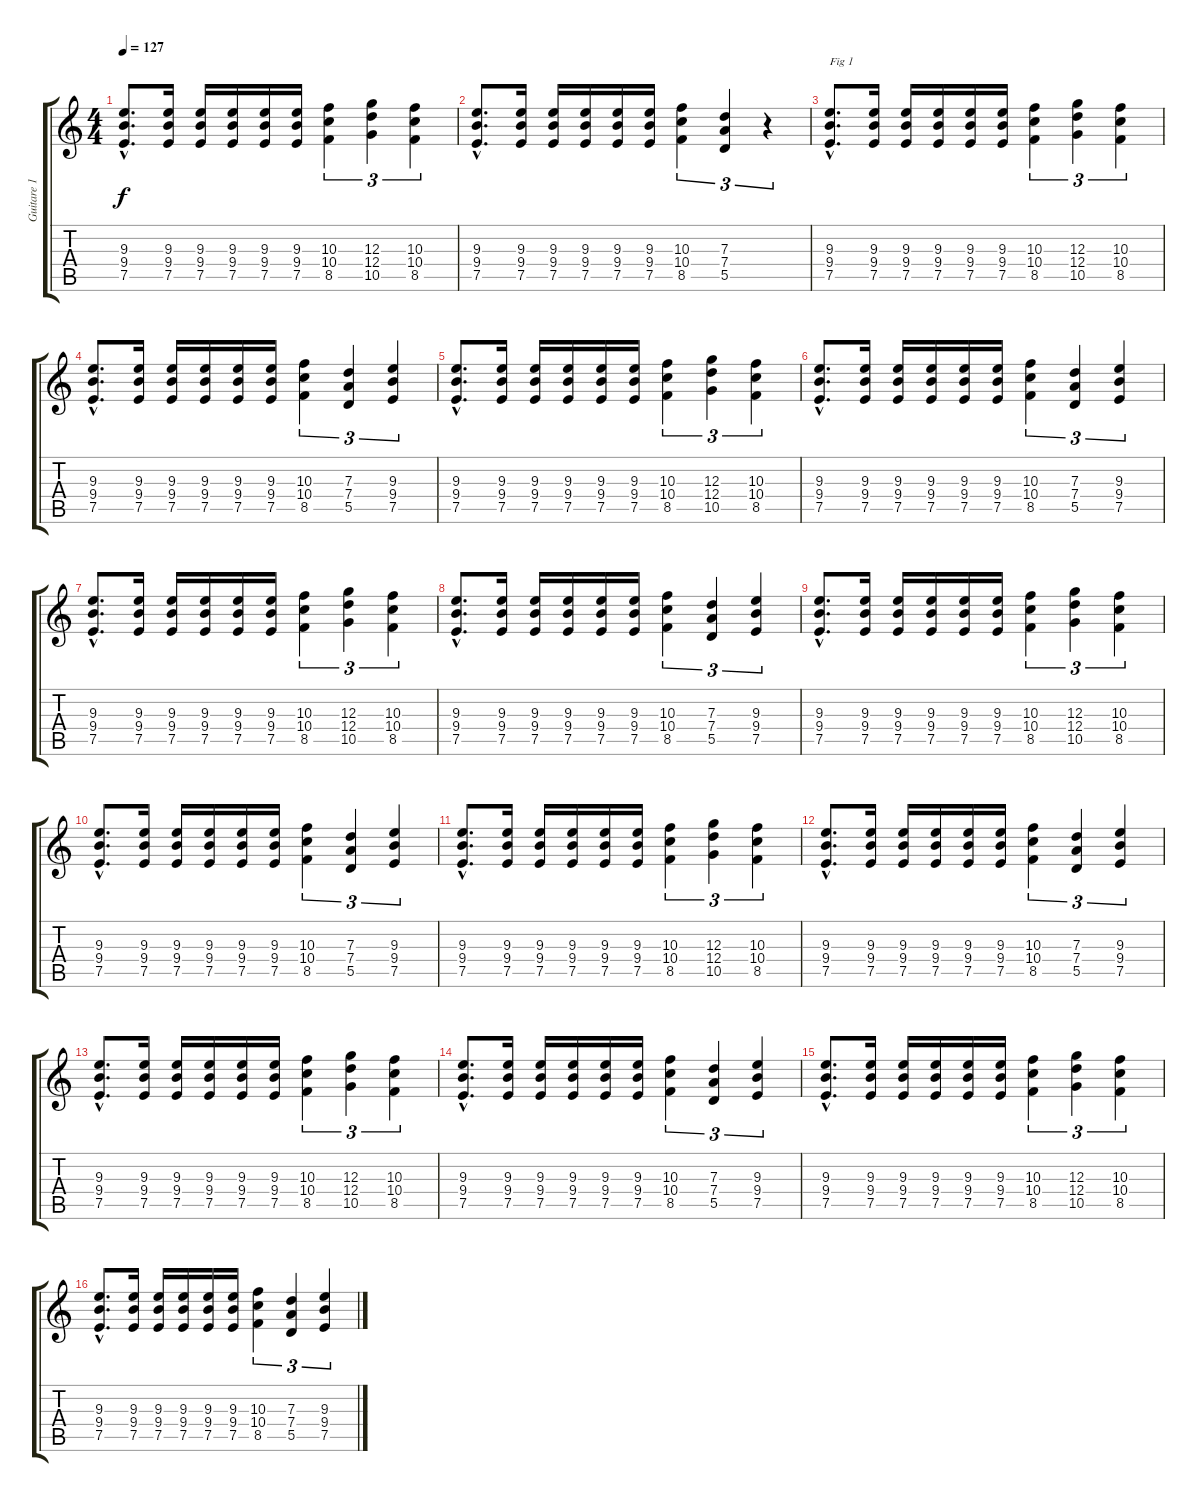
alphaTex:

\track ("Guitare 1" "Guitare 1") {instrument distortionguitar}
\staff {score tabs}
\tuning (E4 B3 G3 D3 A2 E2) {hide}
\ts (4 4)
\tempo 127
\clef g2
\ks c
(9.3{hac} 9.4{hac} 7.5{hac}).8{d dy f} (9.3 9.4 7.5).16 (9.3 9.4 7.5).16 (9.3 9.4 7.5).16 (9.3 9.4 7.5).16 (9.3 9.4 7.5).16 (10.3 10.4 8.5).4{tu (3 2)} (12.3 12.4 10.5).4{tu (3 2)} (10.3 10.4 8.5).4{tu (3 2)} |
(9.3{hac} 9.4{hac} 7.5{hac}).8{d} (9.3 9.4 7.5).16 (9.3 9.4 7.5).16 (9.3 9.4 7.5).16 (9.3 9.4 7.5).16 (9.3 9.4 7.5).16 (10.3 10.4 8.5).4{tu (3 2)} (7.3 7.4 5.5).4{tu (3 2)} r.4{tu (3 2)} |
(9.3{hac} 9.4{hac} 7.5{hac}).8{d txt "Fig 1"} (9.3 9.4 7.5).16 (9.3 9.4 7.5).16 (9.3 9.4 7.5).16 (9.3 9.4 7.5).16 (9.3 9.4 7.5).16 (10.3 10.4 8.5).4{tu (3 2)} (12.3 12.4 10.5).4{tu (3 2)} (10.3 10.4 8.5).4{tu (3 2)} |
(9.3{hac} 9.4{hac} 7.5{hac}).8{d} (9.3 9.4 7.5).16 (9.3 9.4 7.5).16 (9.3 9.4 7.5).16 (9.3 9.4 7.5).16 (9.3 9.4 7.5).16 (10.3 10.4 8.5).4{tu (3 2)} (7.3 7.4 5.5).4{tu (3 2)} (9.3 9.4 7.5).4{tu (3 2)} |
(9.3{hac} 9.4{hac} 7.5{hac}).8{d} (9.3 9.4 7.5).16 (9.3 9.4 7.5).16 (9.3 9.4 7.5).16 (9.3 9.4 7.5).16 (9.3 9.4 7.5).16 (10.3 10.4 8.5).4{tu (3 2)} (12.3 12.4 10.5).4{tu (3 2)} (10.3 10.4 8.5).4{tu (3 2)} |
(9.3{hac} 9.4{hac} 7.5{hac}).8{d} (9.3 9.4 7.5).16 (9.3 9.4 7.5).16 (9.3 9.4 7.5).16 (9.3 9.4 7.5).16 (9.3 9.4 7.5).16 (10.3 10.4 8.5).4{tu (3 2)} (7.3 7.4 5.5).4{tu (3 2)} (9.3 9.4 7.5).4{tu (3 2)} |
(9.3{hac} 9.4{hac} 7.5{hac}).8{d} (9.3 9.4 7.5).16 (9.3 9.4 7.5).16 (9.3 9.4 7.5).16 (9.3 9.4 7.5).16 (9.3 9.4 7.5).16 (10.3 10.4 8.5).4{tu (3 2)} (12.3 12.4 10.5).4{tu (3 2)} (10.3 10.4 8.5).4{tu (3 2)} |
(9.3{hac} 9.4{hac} 7.5{hac}).8{d} (9.3 9.4 7.5).16 (9.3 9.4 7.5).16 (9.3 9.4 7.5).16 (9.3 9.4 7.5).16 (9.3 9.4 7.5).16 (10.3 10.4 8.5).4{tu (3 2)} (7.3 7.4 5.5).4{tu (3 2)} (9.3 9.4 7.5).4{tu (3 2)} |
(9.3{hac} 9.4{hac} 7.5{hac}).8{d} (9.3 9.4 7.5).16 (9.3 9.4 7.5).16 (9.3 9.4 7.5).16 (9.3 9.4 7.5).16 (9.3 9.4 7.5).16 (10.3 10.4 8.5).4{tu (3 2)} (12.3 12.4 10.5).4{tu (3 2)} (10.3 10.4 8.5).4{tu (3 2)} |
(9.3{hac} 9.4{hac} 7.5{hac}).8{d} (9.3 9.4 7.5).16 (9.3 9.4 7.5).16 (9.3 9.4 7.5).16 (9.3 9.4 7.5).16 (9.3 9.4 7.5).16 (10.3 10.4 8.5).4{tu (3 2)} (7.3 7.4 5.5).4{tu (3 2)} (9.3 9.4 7.5).4{tu (3 2)} |
(9.3{hac} 9.4{hac} 7.5{hac}).8{d} (9.3 9.4 7.5).16 (9.3 9.4 7.5).16 (9.3 9.4 7.5).16 (9.3 9.4 7.5).16 (9.3 9.4 7.5).16 (10.3 10.4 8.5).4{tu (3 2)} (12.3 12.4 10.5).4{tu (3 2)} (10.3 10.4 8.5).4{tu (3 2)} |
(9.3{hac} 9.4{hac} 7.5{hac}).8{d} (9.3 9.4 7.5).16 (9.3 9.4 7.5).16 (9.3 9.4 7.5).16 (9.3 9.4 7.5).16 (9.3 9.4 7.5).16 (10.3 10.4 8.5).4{tu (3 2)} (7.3 7.4 5.5).4{tu (3 2)} (9.3 9.4 7.5).4{tu (3 2)} |
(9.3{hac} 9.4{hac} 7.5{hac}).8{d} (9.3 9.4 7.5).16 (9.3 9.4 7.5).16 (9.3 9.4 7.5).16 (9.3 9.4 7.5).16 (9.3 9.4 7.5).16 (10.3 10.4 8.5).4{tu (3 2)} (12.3 12.4 10.5).4{tu (3 2)} (10.3 10.4 8.5).4{tu (3 2)} |
(9.3{hac} 9.4{hac} 7.5{hac}).8{d} (9.3 9.4 7.5).16 (9.3 9.4 7.5).16 (9.3 9.4 7.5).16 (9.3 9.4 7.5).16 (9.3 9.4 7.5).16 (10.3 10.4 8.5).4{tu (3 2)} (7.3 7.4 5.5).4{tu (3 2)} (9.3 9.4 7.5).4{tu (3 2)} |
(9.3{hac} 9.4{hac} 7.5{hac}).8{d} (9.3 9.4 7.5).16 (9.3 9.4 7.5).16 (9.3 9.4 7.5).16 (9.3 9.4 7.5).16 (9.3 9.4 7.5).16 (10.3 10.4 8.5).4{tu (3 2)} (12.3 12.4 10.5).4{tu (3 2)} (10.3 10.4 8.5).4{tu (3 2)} |
(9.3{hac} 9.4{hac} 7.5{hac}).8{d} (9.3 9.4 7.5).16 (9.3 9.4 7.5).16 (9.3 9.4 7.5).16 (9.3 9.4 7.5).16 (9.3 9.4 7.5).16 (10.3 10.4 8.5).4{tu (3 2)} (7.3 7.4 5.5).4{tu (3 2)} (9.3 9.4 7.5).4{tu (3 2)}
